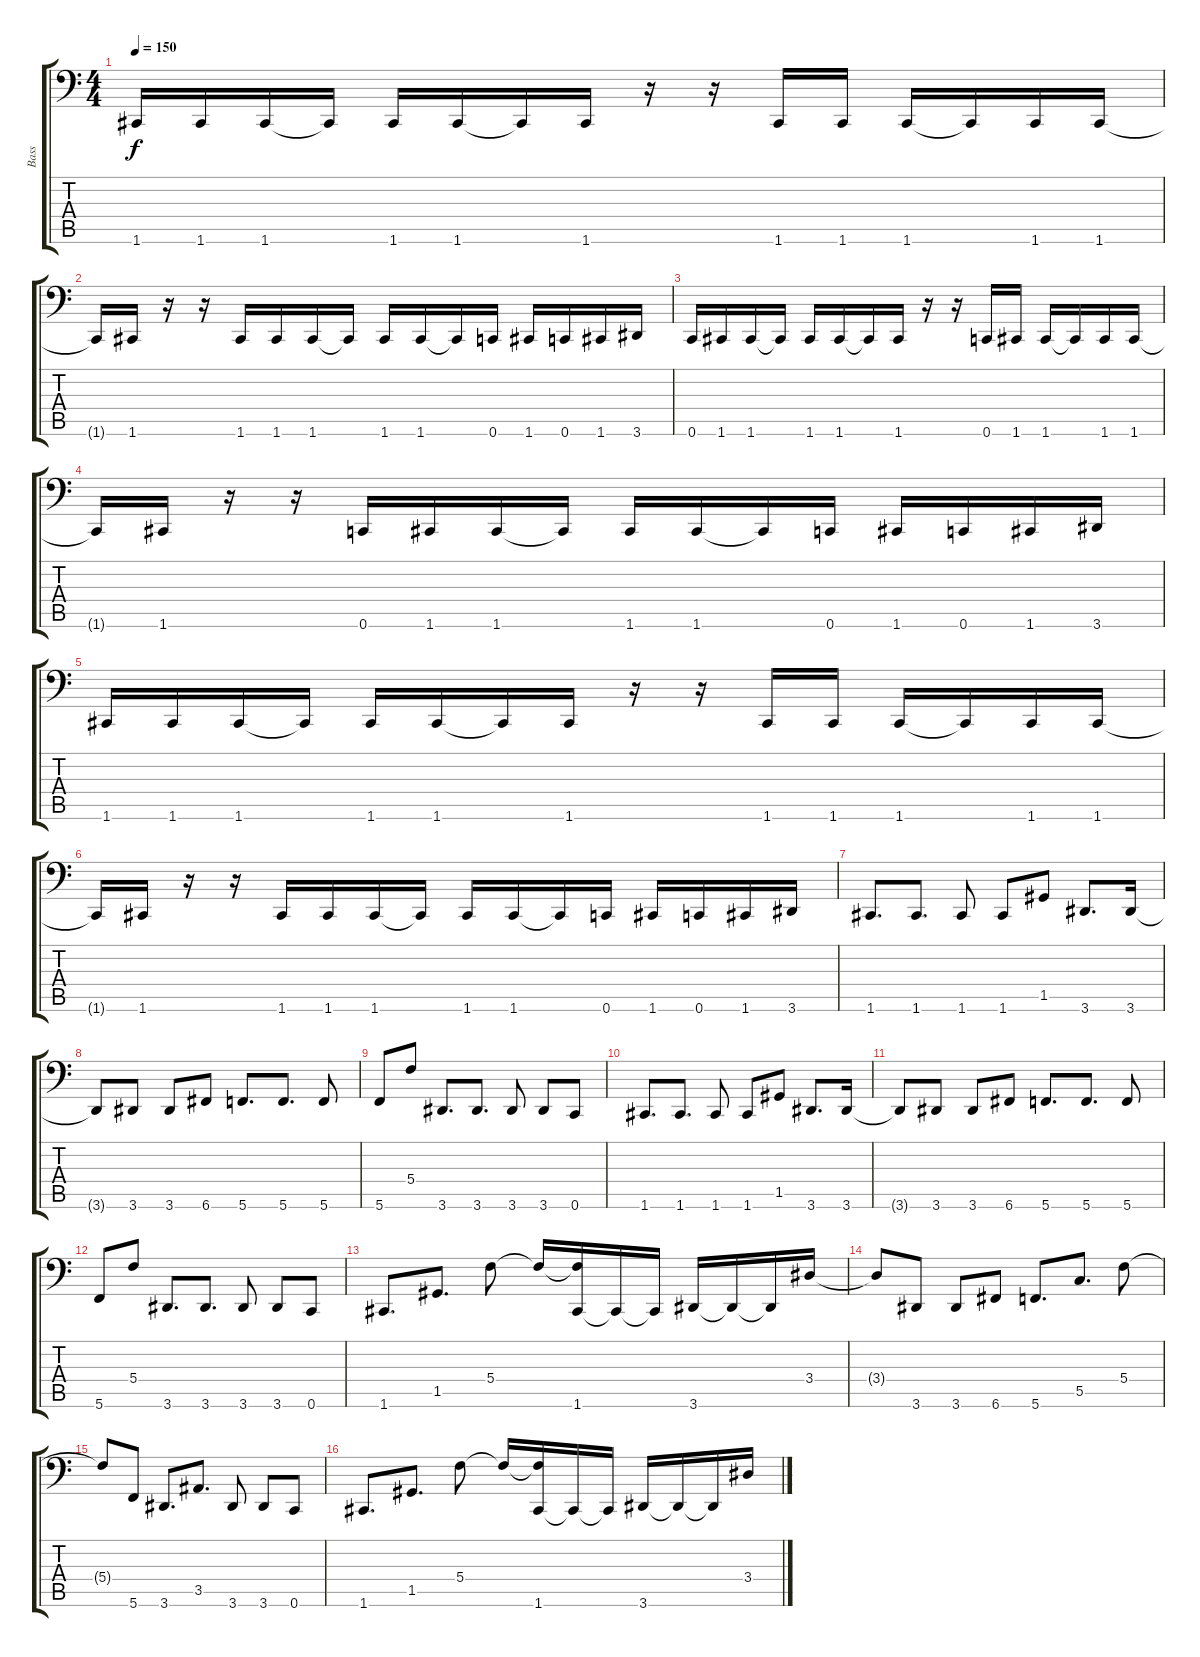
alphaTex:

\track ("Bass" "Bass") {instrument electricbassfinger}
\staff {score tabs}
\tuning (D3 A2 F2 C2 G1 C1) {hide}
\ts (4 4)
\tempo 150
\clef f4
\ks c
1.6.16{dy f} 1.6.16 1.6.16 1.6{t}.16 1.6.16 1.6.16 1.6{t}.16 1.6.16 r.16 r.16 1.6.16 1.6.16 1.6.16 1.6{t}.16 1.6.16 1.6.16 |
1.6{t}.16 1.6.16 r.16 r.16 1.6.16 1.6.16 1.6.16 1.6{t}.16 1.6.16 1.6.16 1.6{t}.16 0.6.16 1.6.16 0.6.16 1.6.16 3.6.16 |
0.6.16 1.6.16 1.6.16 1.6{t}.16 1.6.16 1.6.16 1.6{t}.16 1.6.16 r.16 r.16 0.6.16 1.6.16 1.6.16 1.6{t}.16 1.6.16 1.6.16 |
1.6{t}.16 1.6.16 r.16 r.16 0.6.16 1.6.16 1.6.16 1.6{t}.16 1.6.16 1.6.16 1.6{t}.16 0.6.16 1.6.16 0.6.16 1.6.16 3.6.16 |
1.6.16 1.6.16 1.6.16 1.6{t}.16 1.6.16 1.6.16 1.6{t}.16 1.6.16 r.16 r.16 1.6.16 1.6.16 1.6.16 1.6{t}.16 1.6.16 1.6.16 |
1.6{t}.16 1.6.16 r.16 r.16 1.6.16 1.6.16 1.6.16 1.6{t}.16 1.6.16 1.6.16 1.6{t}.16 0.6.16 1.6.16 0.6.16 1.6.16 3.6.16 |
1.6.8{d} 1.6.8{d} 1.6.8 1.6.8 1.5.8 3.6.8{d} 3.6.16 |
3.6{t}.8 3.6.8 3.6.8 6.6.8 5.6.8{d} 5.6.8{d} 5.6.8 |
5.6.8 5.4.8 3.6.8{d} 3.6.8{d} 3.6.8 3.6.8 0.6.8 |
1.6.8{d} 1.6.8{d} 1.6.8 1.6.8 1.5.8 3.6.8{d} 3.6.16 |
3.6{t}.8 3.6.8 3.6.8 6.6.8 5.6.8{d} 5.6.8{d} 5.6.8 |
5.6.8 5.4.8 3.6.8{d} 3.6.8{d} 3.6.8 3.6.8 0.6.8 |
1.6.8{d} 1.5.8{d} 5.4.8 5.4{t}.16 (5.4{t} 1.6).16 1.6{t}.16 1.6{t}.16 3.6.16 3.6{t}.16 3.6{t}.16 3.4.16 |
3.4{t}.8 3.6.8 3.6.8 6.6.8 5.6.8{d} 5.5.8{d} 5.4.8 |
5.4{t}.8 5.6.8 3.6.8{d} 3.5.8{d} 3.6.8 3.6.8 0.6.8 |
1.6.8{d} 1.5.8{d} 5.4.8 5.4{t}.16 (5.4{t} 1.6).16 1.6{t}.16 1.6{t}.16 3.6.16 3.6{t}.16 3.6{t}.16 3.4.16
